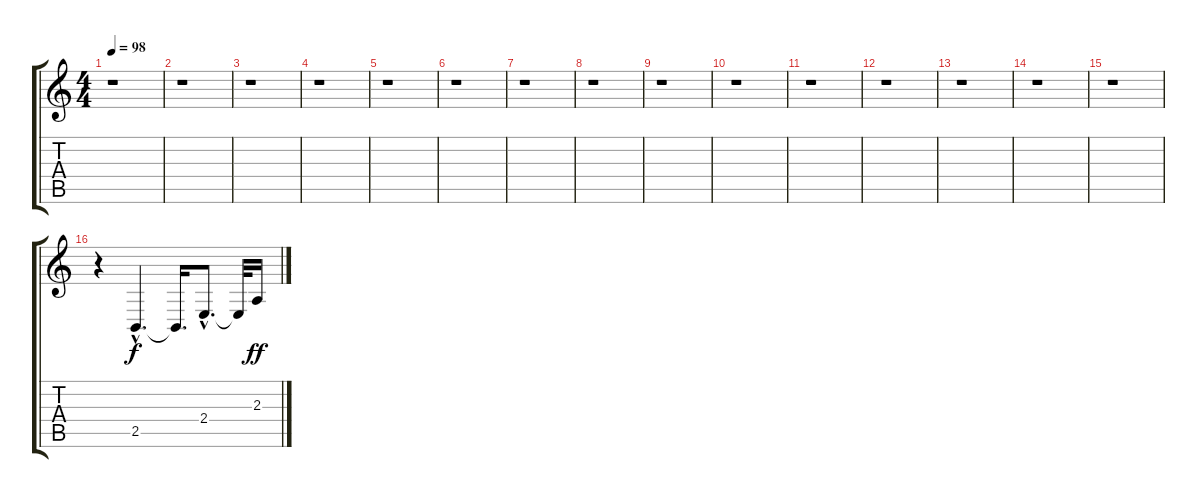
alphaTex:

\track "" {instrument applause}
\staff {score tabs}
\tuning (E4 B3 G3 D3 A2 E2) {hide}
\ts (4 4)
\tempo 98
\clef g2
\ks c
r.1{dy f} |
r.1 |
r.1 |
r.1 |
r.1 |
r.1 |
r.1 |
r.1 |
r.1 |
r.1 |
r.1 |
r.1 |
r.1 |
r.1 |
r.1 |
r.4 2.5{hac}.4{d} 2.5{t}.16{d} 2.4{hac}.8{d} 2.4{t}.32 2.3.16{dy ff}
